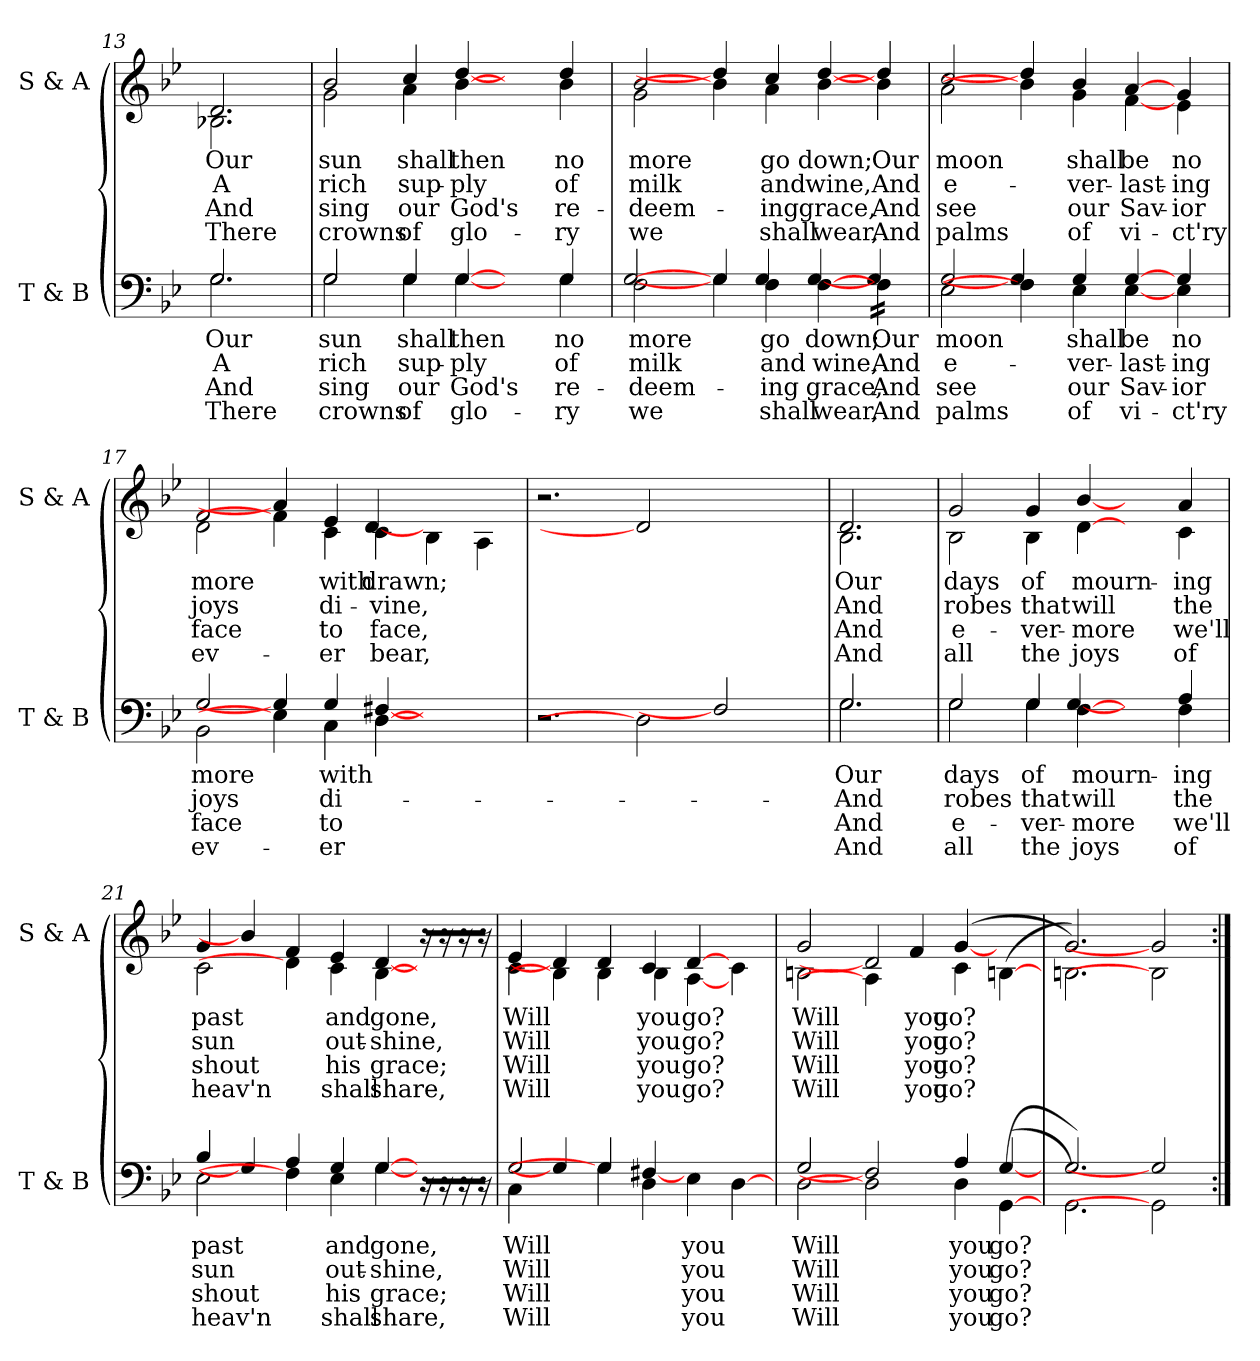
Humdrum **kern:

**kern	**text	**text	**text	**text	**kern	**text	**text	**text	**text
*part2	*part2	*part2	*part2	*part2	*part1	*part1	*part1	*part1	*part1
*staff2	*staff2	*staff2	*staff2	*staff2	*staff1	*staff1	*staff1	*staff1	*staff1
*I"T & B	*	*	*	*	*I"S & A	*	*	*	*
*I'T & B	*	*	*	*	*I'S & A	*	*	*	*
!!LO:PB:g=z
*clefF4	*	*	*	*	*clefG2	*	*	*	*
*k[b-e-]	*	*	*	*	*k[b-e-]	*	*	*	*
*B-:	*	*	*	*	*B-:	*	*	*	*
=13	=13	=13	=13	=13	=13	=13	=13	=13	=13
!	!LO:LY:a:cj	!LO:LY:a:rj	!LO:LY:a:cj	!LO:LY:a:cj	!	!LO:LY:b:cj	!LO:LY:b:rj	!LO:LY:b:cj	!LO:LY:b:cj
*^	*	*	*	*	*^	*	*	*	*
2.G/	2.G\	Our	A	And	There	2.d/	2.B-X\	Our	A	And	There
=14	=14	=14	=14	=14	=14	=14	=14	=14	=14	=14	=14
!	!	!LO:LY:a:cj	!LO:LY:a:cj	!LO:LY:a:cj	!LO:LY:a:cj	!	!	!LO:LY:b:cj	!LO:LY:b:cj	!LO:LY:b:cj	!LO:LY:b:cj
2G\	2G/	sun	rich	sing	crowns	2g\	2b-/	sun	rich	sing	crowns
!	!	!LO:LY:a:cj	!LO:LY:a:cj	!LO:LY:a:cj	!LO:LY:a:cj	!	!	!LO:LY:b:cj	!LO:LY:b:cj	!LO:LY:b:cj	!LO:LY:b:cj
4G\	4G/	shall	sup-	-our	of	4a\	4cc/	shall	sup-	-our	of
!	!	!LO:LY:a:cj	!LO:LY:a:cj	!LO:LY:a:cj	!LO:LY:a:cj	!	!	!LO:LY:b:cj	!LO:LY:b:cj	!LO:LY:b:cj	!LO:LY:b:cj
[4G\	[4G/	then	ply	God's	glo-	[4b-\	[4dd/	then	ply	God's	glo-
4ryy	4ryy	.	.	.	.	4ryy	4ryy	.	.	.	.
!	!	!LO:LY:a:cj	!LO:LY:a:cj	!LO:LY:a:cj	!LO:LY:a:cj	!	!	!LO:LY:b:cj	!LO:LY:b:cj	!LO:LY:b:cj	!LO:LY:b:cj
4G\	4G/	-no	of	re-	-ry	4b-\	4dd/	-no	of	re-	-ry
=15	=15	=15	=15	=15	=15	=15	=15	=15	=15	=15	=15
!	!	!LO:LY:a:cj	!LO:LY:a:cj	!LO:LY:a:cj	!LO:LY:a:cj	!	!	!LO:LY:b:cj	!LO:LY:b:cj	!LO:LY:b:cj	!LO:LY:b:cj
2F\	2G/	more	milk	deem-	-we	2g\	2b-/	more	milk	deem-	-we
4G\]	4G/]	.	.	.	.	4b-\]	4dd/]	.	.	.	.
!	!	!LO:LY:a:cj	!LO:LY:a:cj	!LO:LY:a:cj	!LO:LY:a:cj	!	!	!LO:LY:b:cj	!LO:LY:b:cj	!LO:LY:b:cj	!LO:LY:b:cj
4F\	4G/	go	and	ing	shall	4a\	4cc/	go	and	ing	shall
!	!	!LO:LY:a:cj	!LO:LY:a:cj	!LO:LY:a:cj	!LO:LY:a:cj	!	!	!LO:LY:b:cj	!LO:LY:b:cj	!LO:LY:b:cj	!LO:LY:b:cj
[4F\	[4G/	down;	wine,	grace,	wear,	[4b-\	[4dd/	down;	wine,	grace,	wear,
!	!	!LO:LY:a:cj	!LO:LY:a:cj	!LO:LY:a:cj	!LO:LY:a:cj	!	!	!LO:LY:b:cj	!LO:LY:b:cj	!LO:LY:b:cj	!LO:LY:b:cj
*tremolo	*	*	*	*	*	*	*	*	*	*	*
16F\LL	4G/	Our	And	And	And	4b-\	4dd/	Our	And	And	And
16F\	.	.	.	.	.	.	.	.	.	.	.
16F\	.	.	.	.	.	.	.	.	.	.	.
16F\JJ	.	.	.	.	.	.	.	.	.	.	.
*Xtremolo	*	*	*	*	*	*	*	*	*	*	*
!!LO:LB:g=z	!!
=16	=16	=16	=16	=16	=16	=16	=16	=16	=16	=16	=16
!	!	!LO:LY:a:cj	!LO:LY:a:rj	!LO:LY:a:rj	!LO:LY:a:cj	!	!	!LO:LY:b:cj	!LO:LY:b:rj	!LO:LY:b:rj	!LO:LY:b:cj
2G/	2E-\	moon	e-	-see	palms	2cc/	2a\	moon	e-	-see	palms
4F\]	4G/]	.	.	.	.	4b-\]	4dd/]	.	.	.	.
!	!	!LO:LY:a:cj	!LO:LY:a:cj	!LO:LY:a:cj	!LO:LY:a:cj	!	!	!LO:LY:b:cj	!LO:LY:b:cj	!LO:LY:b:cj	!LO:LY:b:cj
4G/	4E-\	shall	ver-	-our	of	4b-/	4g\	shall	ver-	-our	of
!	!	!LO:LY:a:cj	!LO:LY:a:cj	!LO:LY:a:cj	!LO:LY:a:cj	!	!	!LO:LY:b:cj	!LO:LY:b:cj	!LO:LY:b:cj	!LO:LY:b:cj
[4G/	[4E-\	be	last-	-Sav-	-vi-	[4a/	[4f\	be	last-	-Sav-	-vi-
!	!	!LO:LY:a:cj	!LO:LY:a:cj	!LO:LY:a:cj	!LO:LY:a:cj	!	!	!LO:LY:b:cj	!LO:LY:b:cj	!LO:LY:b:cj	!LO:LY:b:cj
4G/	4E-\	-no	ing	ior	ct'ry	4g/	4e-\	-no	ing	ior	ct'ry
=17	=17	=17	=17	=17	=17	=17	=17	=17	=17	=17	=17
!	!	!LO:LY:a:cj	!LO:LY:a:cj	!LO:LY:a:cj	!LO:LY:a:cj	!	!	!LO:LY:b:cj	!LO:LY:b:cj	!LO:LY:b:cj	!LO:LY:b:cj
2BB-\	2G/	more	joys	face	ev-	2d\	2f/	more	joys	face	ev-
4G/]	4E-\]	.	.	.	.	4a/]	4f\]	.	.	.	.
!	!	!LO:LY:a:cj	!LO:LY:a:cj	!LO:LY:a:cj	!LO:LY:a:cj	!	!	!LO:LY:b:cj	!LO:LY:b:cj	!LO:LY:b:cj	!LO:LY:b:cj
4C\	4G/	-with	di-	-to	er	4c\	4e-/	-with	di-	-to	er
!	!	!	!	!	!	!	!	!LO:LY:b:cj	!LO:LY:b:cj	!LO:LY:b:cj	!LO:LY:b:cj
[4D\	[4F#X/	.	.	.	.	4c\	[4d/	drawn;	vine,	face,	bear,
2ryy	2ryy	.	.	.	.	2ryy	4B-\	.	.	.	.
.	.	.	.	.	.	.	4A\	.	.	.	.
*v	*v	*	*	*	*	*	*	*	*	*	*
*	*	*	*	*	*v	*v	*	*	*	*
=18	=18	=18	=18	=18	=18	=18	=18	=18	=18
2.r	.	.	.	.	2.r	.	.	.	.
2D\]	.	.	.	.	2d/]	.	.	.	.
2F#/]	.	.	.	.	2ryy	.	.	.	.
!!LO:LB:g=z
=19	=19	=19	=19	=19	=19	=19	=19	=19	=19
!	!LO:LY:a:cj	!LO:LY:a:cj	!LO:LY:a:cj	!LO:LY:a:cj	!	!LO:LY:b:cj	!LO:LY:b:cj	!LO:LY:b:cj	!LO:LY:b:cj
*^	*	*	*	*	*^	*	*	*	*
2.G/	2.G\	Our	And	And	And	2.d/	2.B-\	Our	And	And	And
=20	=20	=20	=20	=20	=20	=20	=20	=20	=20	=20	=20
!	!	!LO:LY:a:cj	!LO:LY:a:cj	!LO:LY:a:cj	!LO:LY:a:cj	!	!	!LO:LY:b:cj	!LO:LY:b:cj	!LO:LY:b:cj	!LO:LY:b:cj
2G\	2G/	days	robes	e-	-all	2B-\	2g/	days	robes	e-	-all
!	!	!LO:LY:a:cj	!LO:LY:a:cj	!LO:LY:a:cj	!LO:LY:a:cj	!	!	!LO:LY:b:cj	!LO:LY:b:cj	!LO:LY:b:cj	!LO:LY:b:cj
4G\	4G/	of	that	ver-	-the	4B-\	4g/	of	that	ver-	-the
!	!	!LO:LY:a:cj	!LO:LY:a:cj	!LO:LY:a:cj	!LO:LY:a:cj	!	!	!LO:LY:b:cj	!LO:LY:b:cj	!LO:LY:b:cj	!LO:LY:b:cj
[4F\	[4G/	mourn-	-will	more	joys	[4d\	[4b-/	mourn-	-will	more	joys
4ryy	4ryy	.	.	.	.	4ryy	4ryy	.	.	.	.
!	!	!LO:LY:a:cj	!LO:LY:a:cj	!LO:LY:a:cj	!LO:LY:a:cj	!	!	!LO:LY:b:cj	!LO:LY:b:cj	!LO:LY:b:cj	!LO:LY:b:cj
4F\	4A/	ing	the	we'll	of	4c\	4a/	ing	the	we'll	of
=21	=21	=21	=21	=21	=21	=21	=21	=21	=21	=21	=21
!	!	!LO:LY:a:cj	!LO:LY:a:cj	!LO:LY:a:cj	!LO:LY:a:cj	!	!	!LO:LY:b:cj	!LO:LY:b:cj	!LO:LY:b:cj	!LO:LY:b:cj
2E-\	4B-/	past	sun	shout	heav'n	2c\	4g/	past	sun	shout	heav'n
.	4G/]	.	.	.	.	.	4b-/]	.	.	.	.
4F\]	4A/	.	.	.	.	4d\]	4f/	.	.	.	.
!	!	!LO:LY:a:cj	!LO:LY:a:cj	!LO:LY:a:cj	!LO:LY:a:cj	!	!	!LO:LY:b:cj	!LO:LY:b:cj	!LO:LY:b:cj	!LO:LY:b:cj
4E-\	4G/	and	out-	-his	shall	4c\	4e-/	and	out-	-his	shall
!	!	!LO:LY:a:cj	!LO:LY:a:cj	!LO:LY:a:cj	!LO:LY:a:cj	!	!	!LO:LY:b:cj	!LO:LY:b:cj	!LO:LY:b:cj	!LO:LY:b:cj
[4G\	[4G/	gone,	shine,	grace;	share,	[4B-\	[4d/	gone,	shine,	grace;	share,
*tremolo	*	*	*	*	*	*	*	*	*	*	*
*	*	*	*	*	*	*tremolo	*	*	*	*	*
4ryy	16rLL	.	.	.	.	4ryy	16raLL	.	.	.	.
.	16r	.	.	.	.	.	16ra	.	.	.	.
.	16r	.	.	.	.	.	16ra	.	.	.	.
.	16rJJ	.	.	.	.	.	16raJJ	.	.	.	.
*	*	*	*	*	*	*Xtremolo	*	*	*	*	*
*Xtremolo	*	*	*	*	*	*	*	*	*	*	*
!!LO:LB:g=z	!!
=22	=22	=22	=22	=22	=22	=22	=22	=22	=22	=22	=22
!	!	!LO:LY:a:cj	!LO:LY:a:cj	!LO:LY:a:cj	!LO:LY:a:cj	!	!	!LO:LY:b:cj	!LO:LY:b:cj	!LO:LY:b:cj	!LO:LY:b:cj
2G/	4C\	Will	Will	Will	Will	4e-/	4c\	Will	Will	Will	Will
.	4G/]	.	.	.	.	4B-\]	4d/]	.	.	.	.
4G\]	4G/	.	.	.	.	4d/	4B-\	.	.	.	.
!	!	!	!	!	!	!	!	!LO:LY:b:cj	!LO:LY:b:cj	!LO:LY:b:cj	!LO:LY:b:cj
4D\	[4F#X/	.	.	.	.	4c/	4B-\	you	you	you	you
!	!	!LO:LY:a:cj	!LO:LY:a:cj	!LO:LY:a:cj	!LO:LY:a:cj	!	!	!LO:LY:b:cj	!LO:LY:b:cj	!LO:LY:b:cj	!LO:LY:b:cj
4E-\	2ryy	you	you	you	you	[4d/	[4A\	go?	go?	go?	go?
[4D\	.	.	.	.	.	4c\	4ryy	.	.	.	.
=23	=23	=23	=23	=23	=23	=23	=23	=23	=23	=23	=23
!	!	!LO:LY:a:cj	!LO:LY:a:cj	!LO:LY:a:cj	!LO:LY:a:cj	!	!	!LO:LY:b:cj	!LO:LY:b:cj	!LO:LY:b:cj	!LO:LY:b:cj
2D\	2G/	Will	Will	Will	Will	2Bn\	2g/	Will	Will	Will	Will
2D\]	2F#/]	.	.	.	.	2d/]	4A\]	.	.	.	.
!	!	!	!	!	!	!	!	!LO:LY:b:cj	!LO:LY:b:cj	!LO:LY:b:cj	!LO:LY:b:cj
.	.	.	.	.	.	.	4f/	you	you	you	you
!	!	!LO:LY:a:cj	!LO:LY:a:cj	!LO:LY:a:cj	!LO:LY:a:cj	!	!	!LO:LY:b:cj	!LO:LY:b:cj	!LO:LY:b:cj	!LO:LY:b:cj
4D\	4A/	you	you	you	you	4c\	(>[4g/	go?	go?	go?	go?
!	!	!LO:LY:a:cj	!LO:LY:a:cj	!LO:LY:a:cj	!LO:LY:a:cj	!	!	!	!	!	!
(<[4GG\	(>[4G/	go?	go?	go?	go?	(<[4Bn\	4ryy	.	.	.	.
=24	=24	=24	=24	=24	=24	=24	=24	=24	=24	=24	=24
2.G/)	2.GG\)	.	.	.	.	2.g/)	2.Bn\)	.	.	.	.
2GG\]	2G/]	.	.	.	.	2B\]	2g/]	.	.	.	.
*v	*v	*	*	*	*	*	*	*	*	*	*
*	*	*	*	*	*v	*v	*	*	*	*
=:|!	=:|!	=:|!	=:|!	=:|!	=:|!	=:|!	=:|!	=:|!	=:|!
*-	*-	*-	*-	*-	*-	*-	*-	*-	*-
